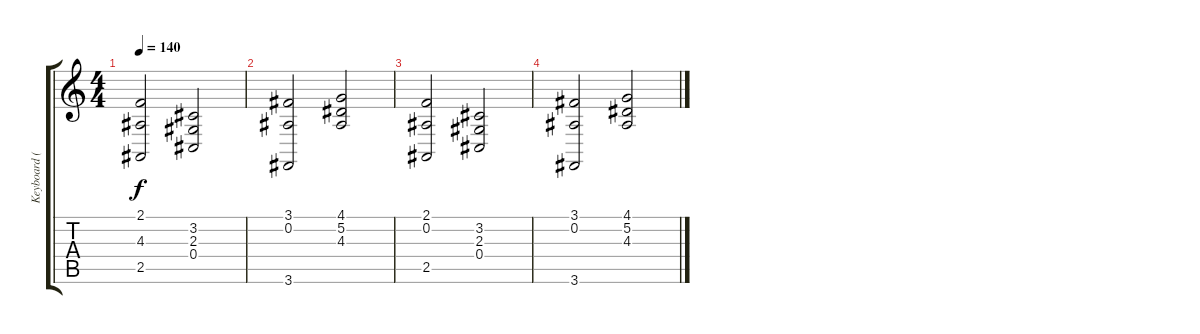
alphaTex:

\track ("Keyboard (Intro)" "Keyboard (") {instrument stringensemble1}
\staff {score tabs}
\tuning (Eb4 Bb3 Gb3 Db3 Ab2 Eb2) {hide}
\ts (4 4)
\tempo 140
\clef g2
\ks c
(2.1 4.3 2.5).2{dy f instrument stringensemble1} (3.2 2.3 0.4).2 |
(3.1 0.2 3.6).2 (4.1 5.2 4.3).2 |
(2.1 0.2 2.5).2 (3.2 2.3 0.4).2 |
(3.1 0.2 3.6).2 (4.1 5.2 4.3).2
